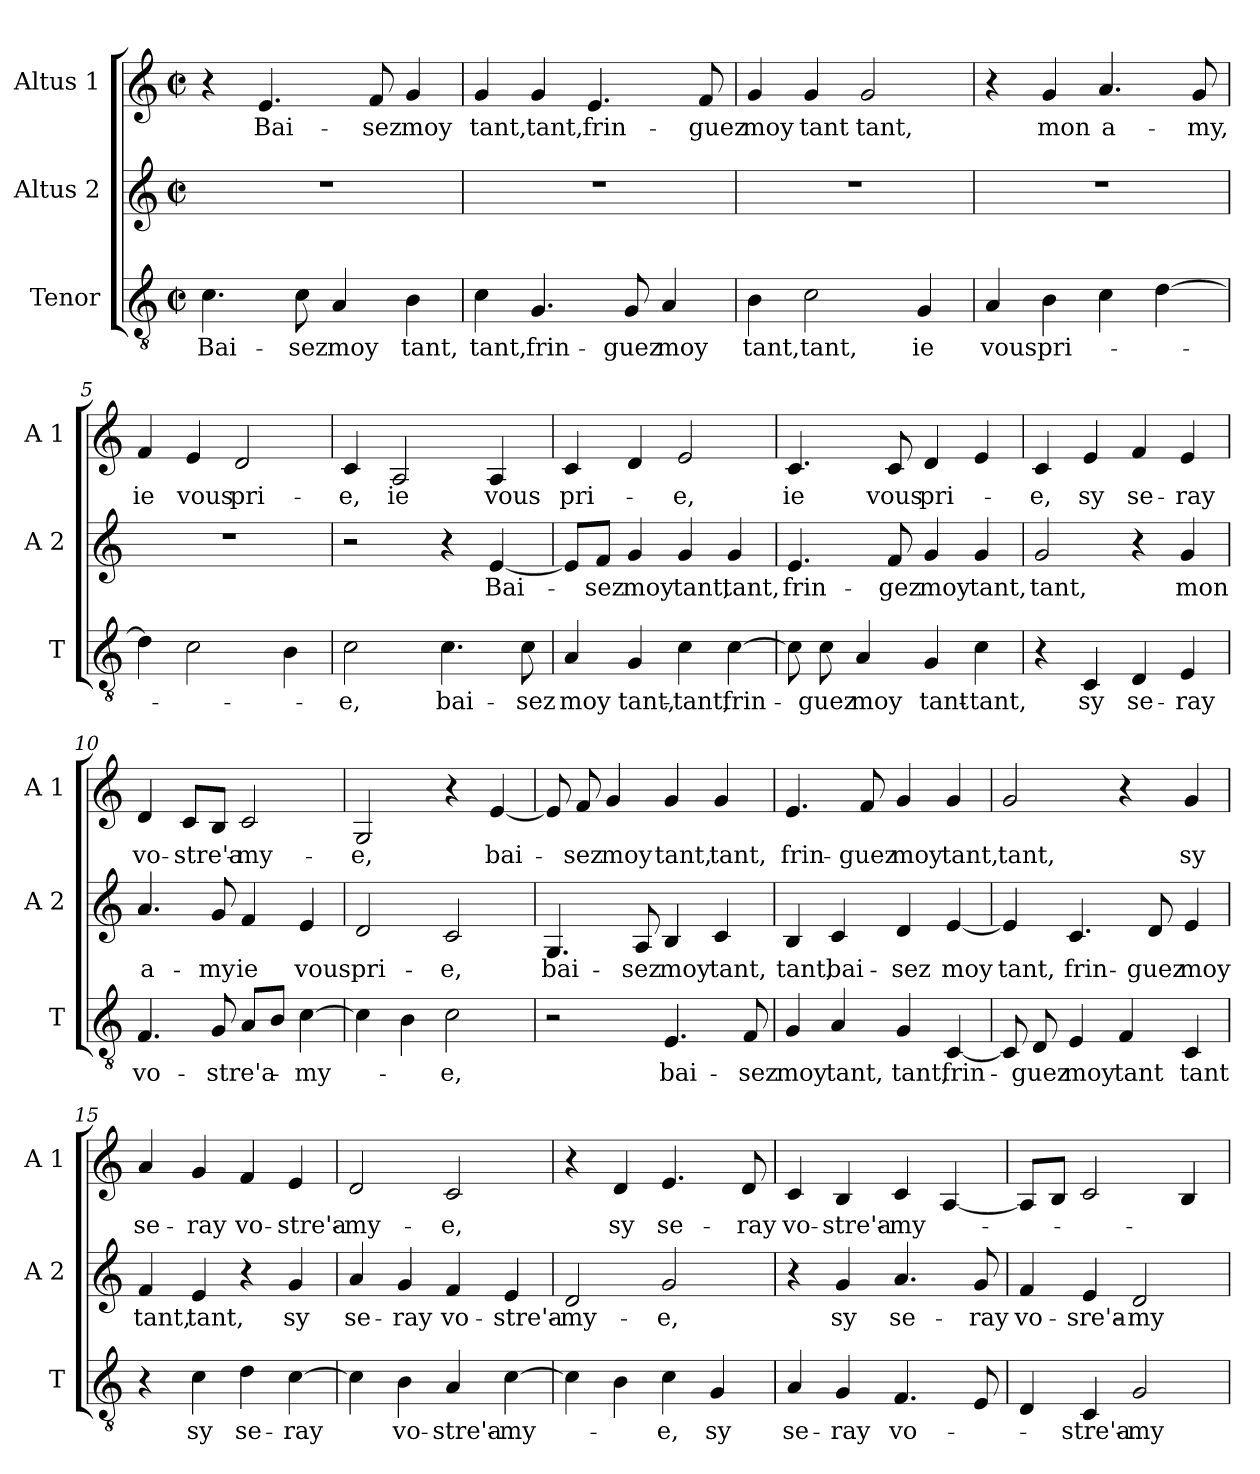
**kern	**text	**kern	**text	**kern	**text
*part3	*part3	*part2	*part2	*part1	*part1
*staff3	*staff3	*staff2	*staff2	*staff1	*staff1
*I"Tenor	*	*I"Altus 2	*	*I"Altus 1	*
*I'T	*	*I'A 2	*	*I'A 1	*
*clefGv2	*	*clefG2	*	*clefG2	*
*k[]	*	*k[]	*	*k[]	*
*C:	*	*C:	*	*C:	*
*M2/2	*	*M2/2	*	*M2/2	*
*met(c|)	*	*met(c|)	*	*met(c|)	*
=1	=1	=1	=1	=1	=1
!	!LO:LY:b	!	!	!	!
4.c\	Bai-	1r	.	4r	.
!	!	!	!	!	!LO:LY:b
.	.	.	.	4.e/	Bai-
!	!LO:LY:b	!	!	!	!
8c\	-sez	.	.	.	.
!	!LO:LY:b	!	!	!	!
4A/	moy	.	.	.	.
!	!	!	!	!	!LO:LY:b
.	.	.	.	8f/	-sez
!	!LO:LY:b	!	!	!	!LO:LY:b
4B\	tant,	.	.	4g/	moy
=2	=2	=2	=2	=2	=2
!	!LO:LY:b	!	!	!	!LO:LY:b
4c\	tant,	1r	.	4g/	tant,
!	!LO:LY:b	!	!	!	!LO:LY:b
4.G/	frin-	.	.	4g/	tant,
!	!	!	!	!	!LO:LY:b
.	.	.	.	4.e/	frin-
!	!LO:LY:b	!	!	!	!
8G/	-guez	.	.	.	.
!	!LO:LY:b	!	!	!	!
4A/	moy	.	.	.	.
!	!	!	!	!	!LO:LY:b
.	.	.	.	8f/	-guez
=3	=3	=3	=3	=3	=3
!	!LO:LY:b	!	!	!	!LO:LY:b
4B\	tant,tant,	1r	.	4g/	moy
!	!	!	!	!	!LO:LY:b
2c\	.	.	.	4g/	tant
!	!	!	!	!	!LO:LY:b
.	.	.	.	2g/	tant,
!	!LO:LY:b	!	!	!	!
4G/	ie	.	.	.	.
=4	=4	=4	=4	=4	=4
!	!LO:LY:b	!	!	!	!
4A/	vous	1r	.	4r	.
!	!LO:LY:b	!	!	!	!LO:LY:b
4B\	pri-	.	.	4g/	mon
!	!	!	!	!	!LO:LY:b
4c\	.	.	.	4.a/	a-
[4d\	.	.	.	.	.
!	!	!	!	!	!LO:LY:b
.	.	.	.	8g/	-my,
=5	=5	=5	=5	=5	=5
!	!	!	!	!	!LO:LY:b
4d\]	.	1r	.	4f/	ie
!	!	!	!	!	!LO:LY:b
2c\	.	.	.	4e/	vous
!	!	!	!	!	!LO:LY:b
.	.	.	.	2d/	pri-
4B\	.	.	.	.	.
!!LO:LB:g=z
=6	=6	=6	=6	=6	=6
!	!LO:LY:b	!	!	!	!LO:LY:b
2c\	-e,	2r	.	4c/	-e,
!	!	!	!	!	!LO:LY:b
.	.	.	.	2A/	ie
!	!LO:LY:b	!	!	!	!
4.c\	bai-	4r	.	.	.
!	!	!	!LO:LY:b	!	!LO:LY:b
.	.	[4e/	Bai-	4A/	vous
!	!LO:LY:b	!	!	!	!
8c\	-sez	.	.	.	.
=7	=7	=7	=7	=7	=7
!	!LO:LY:b	!	!	!	!LO:LY:b
4A/	moy	8e/L]	.	4c/	pri-
!	!	!	!LO:LY:b	!	!
.	.	8f/J	-sez	.	.
!	!LO:LY:b	!	!LO:LY:b	!	!
4G/	tant,-	4g/	moy	4d/	.
!	!LO:LY:b	!	!LO:LY:b	!	!LO:LY:b
4c\	-tant,	4g/	tant,	2e/	-e,
!	!LO:LY:b	!	!LO:LY:b	!	!
[4c\	frin-	4g/	tant,	.	.
=8	=8	=8	=8	=8	=8
!	!	!	!LO:LY:b	!	!LO:LY:b
8c\]	.	4.e/	frin-	4.c/	ie
!	!LO:LY:b	!	!	!	!
8c\	-guez	.	.	.	.
!	!LO:LY:b	!	!	!	!
4A/	moy	.	.	.	.
!	!	!	!LO:LY:b	!	!LO:LY:b
.	.	8f/	-gez	8c/	vous
!	!LO:LY:b	!	!LO:LY:b	!	!LO:LY:b
4G/	tant-	4g/	moy	4d/	pri-
!	!LO:LY:b	!	!LO:LY:b	!	!
4c\	-tant,	4g/	tant,	4e/	.
=9	=9	=9	=9	=9	=9
!	!	!	!LO:LY:b	!	!LO:LY:b
4r	.	2g/	tant,	4c/	-e,
!	!LO:LY:b	!	!	!	!LO:LY:b
4C/	sy	.	.	4e/	sy
!	!LO:LY:b	!	!	!	!LO:LY:b
4D/	se-	4r	.	4f/	se-
!	!LO:LY:b	!	!LO:LY:b	!	!LO:LY:b
4E/	-ray	4g/	mon	4e/	-ray
=10	=10	=10	=10	=10	=10
!	!LO:LY:b	!	!LO:LY:b	!	!LO:LY:b
4.F/	vo-	4.a/	a-	4d/	vo-
!	!	!	!	!	!LO:LY:b
.	.	.	.	8c/L	-stre'a-
!	!LO:LY:b	!	!LO:LY:b	!	!
8G/	-stre'a-	8g/	-my	8B/J	.
!	!	!	!LO:LY:b	!	!LO:LY:b
8A/L	.	4f/	ie	2c/	-my-
8B/J	.	.	.	.	.
!	!LO:LY:b	!	!LO:LY:b	!	!
[4c\	-my-	4e/	vous	.	.
!!LO:LB:g=z
=11	=11	=11	=11	=11	=11
!	!	!	!LO:LY:b	!	!LO:LY:b
4c\]	.	2d/	pri-	2G/	-e,
4B\	.	.	.	.	.
!	!LO:LY:b	!	!LO:LY:b	!	!
2c\	-e,	2c/	-e,	4r	.
!	!	!	!	!	!LO:LY:b
.	.	.	.	[4e/	bai-
=12	=12	=12	=12	=12	=12
!	!	!	!LO:LY:b	!	!
2r	.	4.G/	bai-	8e/]	.
!	!	!	!	!	!LO:LY:b
.	.	.	.	8f/	-sez
!	!	!	!	!	!LO:LY:b
.	.	.	.	4g/	moy
!	!	!	!LO:LY:b	!	!
.	.	8A/	-sez	.	.
!	!LO:LY:b	!	!LO:LY:b	!	!LO:LY:b
4.E/	bai-	4B/	moy	4g/	tant,
!	!	!	!LO:LY:b	!	!LO:LY:b
.	.	4c/	tant,	4g/	tant,
!	!LO:LY:b	!	!	!	!
8F/	-sez	.	.	.	.
=13	=13	=13	=13	=13	=13
!	!LO:LY:b	!	!LO:LY:b	!	!LO:LY:b
4G/	moy	4B/	tant,	4.e/	frin-
!	!LO:LY:b	!	!LO:LY:b	!	!
4A/	tant,	4c/	bai-	.	.
!	!	!	!	!	!LO:LY:b
.	.	.	.	8f/	-guez
!	!LO:LY:b	!	!LO:LY:b	!	!LO:LY:b
4G/	tant,	4d/	-sez	4g/	moy
!	!LO:LY:b	!	!LO:LY:b	!	!LO:LY:b
[4C/	frin-	[4e/	moy	4g/	tant,
=14	=14	=14	=14	=14	=14
!	!	!	!LO:LY:b	!	!LO:LY:b
8C/]	.	4e/]	tant,	2g/	tant,
!	!LO:LY:b	!	!	!	!
8D/	-guez	.	.	.	.
!	!LO:LY:b	!	!LO:LY:b	!	!
4E/	moy	4.c/	frin-	.	.
!	!LO:LY:b	!	!	!	!
4F/	tant	.	.	4r	.
!	!	!	!LO:LY:b	!	!
.	.	8d/	-guez	.	.
!	!LO:LY:b	!	!LO:LY:b	!	!LO:LY:b
4C/	tant	4e/	moy	4g/	sy
=15	=15	=15	=15	=15	=15
!	!	!	!LO:LY:b	!	!LO:LY:b
4r	.	4f/	tant,	4a/	se-
!	!LO:LY:b	!	!LO:LY:b	!	!LO:LY:b
4c\	sy	4e/	tant,	4g/	-ray
!	!LO:LY:b	!	!	!	!LO:LY:b
4d\	se-	4r	.	4f/	vo-
!	!LO:LY:b	!	!LO:LY:b	!	!LO:LY:b
[4c\	-ray	4g/	sy	4e/	-stre'a-
!!LO:PB:g=z
=16	=16	=16	=16	=16	=16
!	!	!	!LO:LY:b	!	!LO:LY:b
4c\]	.	4a/	se-	2d/	-my-
!	!LO:LY:b	!	!LO:LY:b	!	!
4B\	vo-	4g/	-ray	.	.
!	!LO:LY:b	!	!LO:LY:b	!	!LO:LY:b
4A/	-stre'a-	4f/	vo-	2c/	-e,
!	!LO:LY:b	!	!LO:LY:b	!	!
[4c\	-my-	4e/	-stre'a-	.	.
=17	=17	=17	=17	=17	=17
!	!	!	!LO:LY:b	!	!
4c\]	.	2d/	-my-	4r	.
!	!	!	!	!	!LO:LY:b
4B\	.	.	.	4d/	sy
!	!LO:LY:b	!	!LO:LY:b	!	!LO:LY:b
4c\	-e,	2g/	-e,	4.e/	se-
!	!LO:LY:b	!	!	!	!
4G/	sy	.	.	.	.
!	!	!	!	!	!LO:LY:b
.	.	.	.	8d/	-ray
=18	=18	=18	=18	=18	=18
!	!LO:LY:b	!	!	!	!LO:LY:b
4A/	se-	4r	.	4c/	vo-
!	!LO:LY:b	!	!LO:LY:b	!	!LO:LY:b
4G/	-ray	4g/	sy	4B/	-stre'a-
!	!LO:LY:b	!	!LO:LY:b	!	!LO:LY:b
4.F/	vo-	4.a/	se-	4c/	-my-
.	.	.	.	[4A/	.
!	!	!	!LO:LY:b	!	!
8E/	.	8g/	-ray	.	.
=19	=19	=19	=19	=19	=19
!	!	!	!LO:LY:b	!	!
4D/	.	4f/	vo-	8A/L]	.
.	.	.	.	8B/J	.
!	!LO:LY:b	!	!LO:LY:b	!	!
4C/	-stre'a-	4e/	-sre'a-	2c/	.
!	!LO:LY:b	!	!LO:LY:b	!	!
2G/	-my-	2d/	-my-	.	.
.	.	.	.	4B/	.
=	=	=	=	=	=
*-	*-	*-	*-	*-	*-
